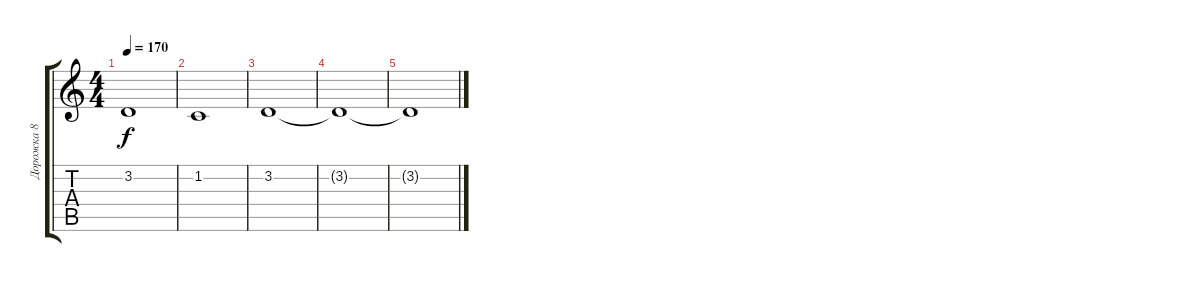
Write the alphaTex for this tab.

\track ("Дорожка 8" "Дорожка 8") {instrument trumpet}
\staff {score tabs}
\tuning (E4 B3 G3 D3 A2 E2) {hide}
\ts (4 4)
\tempo 170
\clef g2
\ks c
3.2.1{dy f} |
1.2.1 |
3.2.1 |
3.2{t}.1 |
3.2{t}.1
